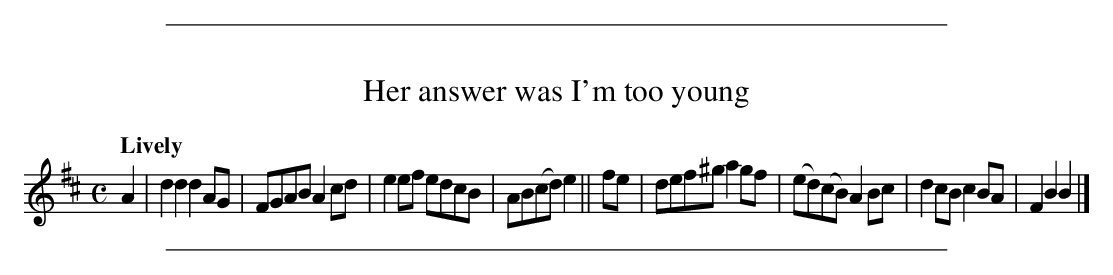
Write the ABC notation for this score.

X:1
T: Her answer was I'm too young
Q: "Lively"
M: C
L: 1/8
K: D	% ending on Bm
A2 | d2d2  d2AG | FGAB     A2cd | e2ef edcB | AB(cd) e2 ||\
fe | def^g a2gf | (ed)(cB) A2Bc | d2cB c2BA | F2B2   B2 |]
